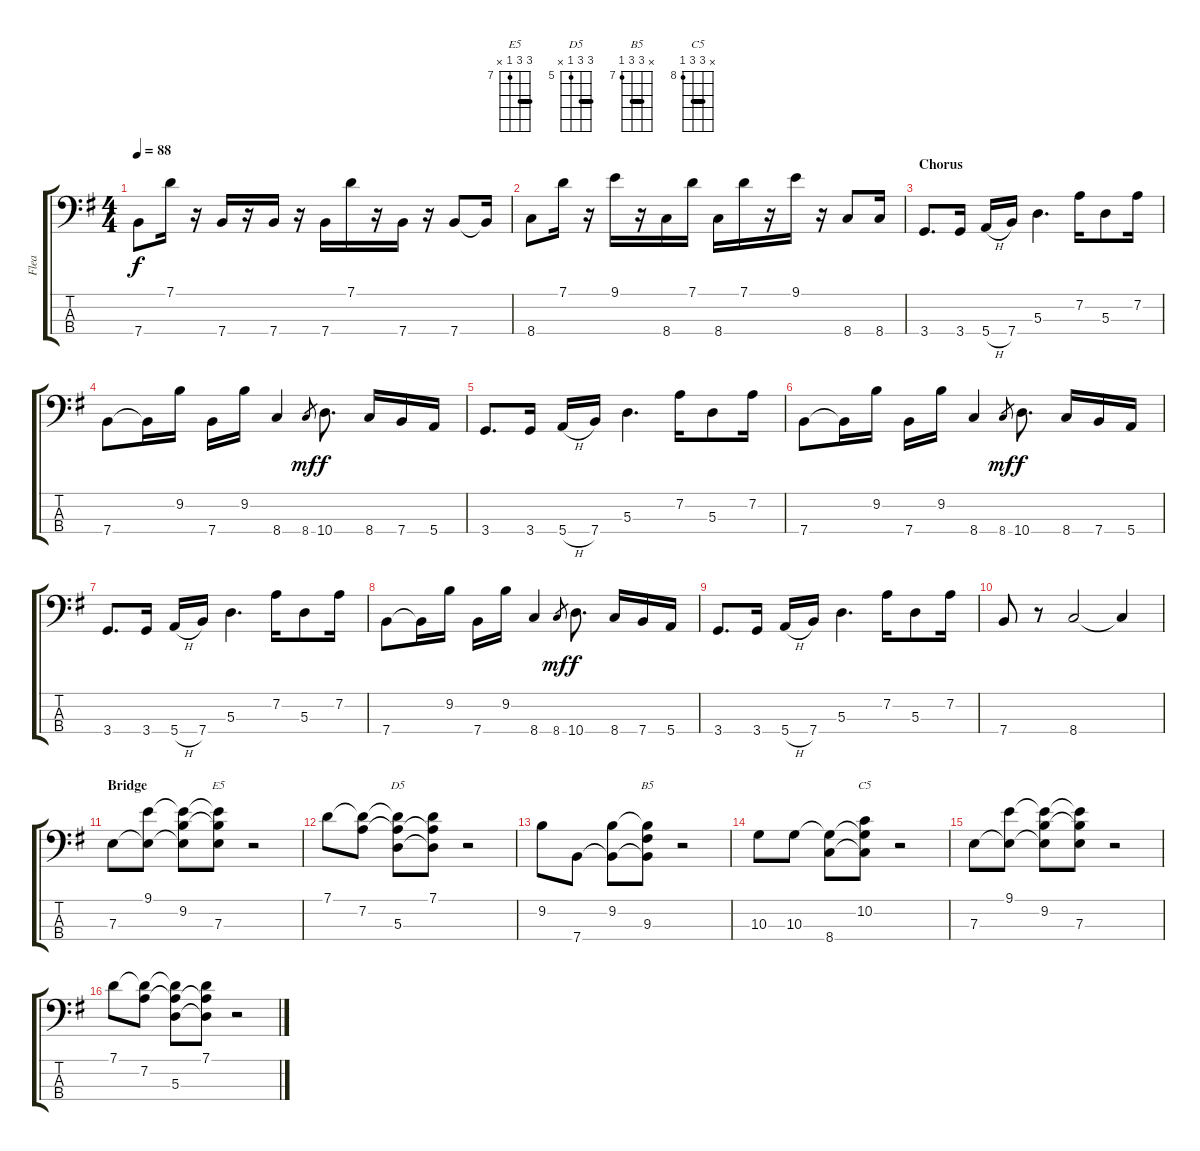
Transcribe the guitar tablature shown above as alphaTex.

\track ("Flea" "Flea") {instrument electricbassfinger}
\staff {score tabs}
\tuning (G2 D2 A1 E1) {hide}
\chord ("E5" 9 9 7 x) {firstfret 7 barre 9}
\chord ("D5" 7 7 5 x) {firstfret 5 barre 7}
\chord ("B5" x 9 9 7) {firstfret 7 barre 9}
\chord ("C5" x 10 10 8) {firstfret 8 barre 10}
\ts (4 4)
\tempo 88
\clef f4
\ks g
7.4.8{dy f} 7.1.16 r.16 7.4.16 r.16 7.4.16 r.16 7.4.16 7.1.16 r.16 7.4.16 r.16 7.4.8 7.4{t}.16 |
8.4.8 7.1.16 r.16 9.1.16 r.16 8.4.16 7.1.16 8.4.16 7.1.16 r.16 9.1.16 r.16 8.4.8 8.4.16 |
\section ("" "Chorus")
3.4.8{d} 3.4.16 5.4{h}.16 7.4.16 5.3.4{d} 7.2.16 5.3.8 7.2.16 |
7.4.8 7.4{t}.16 9.2.16 7.4.16 9.2.16 8.4.4 8.4.8{gr dy mf} 10.4.8{d dy f} 8.4.16 7.4.16 5.4.16 |
3.4.8{d} 3.4.16 5.4{h}.16 7.4.16 5.3.4{d} 7.2.16 5.3.8 7.2.16 |
7.4.8 7.4{t}.16 9.2.16 7.4.16 9.2.16 8.4.4 8.4.8{gr dy mf} 10.4.8{d dy f} 8.4.16 7.4.16 5.4.16 |
3.4.8{d} 3.4.16 5.4{h}.16 7.4.16 5.3.4{d} 7.2.16 5.3.8 7.2.16 |
7.4.8 7.4{t}.16 9.2.16 7.4.16 9.2.16 8.4.4 8.4.8{gr dy mf} 10.4.8{d dy f} 8.4.16 7.4.16 5.4.16 |
3.4.8{d} 3.4.16 5.4{h}.16 7.4.16 5.3.4{d} 7.2.16 5.3.8 7.2.16 |
7.4.8 r.8 8.4.2 8.4{t}.4 |
\section ("" "Bridge")
7.3.8 (9.1 7.3{t}).8 (9.1{t} 9.2 7.3{t}).8 (9.1{t} 9.2{t} 7.3).8{ch "E5"} r.2 |
7.1.8 (7.1{t} 7.2).8 (7.1{t} 7.2{t} 5.3).8{ch "D5"} (7.1 7.2{t} 5.3{t}).8 r.2 |
9.2.8 7.4.8 (9.2 7.4{t}).8 (9.2{t} 9.3 7.4{t}).8{ch "B5"} r.2 |
10.3.8 10.3.8 (10.3{t} 8.4).8 (10.2 10.3{t} 8.4{t}).8{ch "C5"} r.2 |
7.3.8 (9.1 7.3{t}).8 (9.1{t} 9.2 7.3{t}).8 (9.1{t} 9.2{t} 7.3).8 r.2 |
7.1.8 (7.1{t} 7.2).8 (7.1{t} 7.2{t} 5.3).8 (7.1 7.2{t} 5.3{t}).8 r.2
